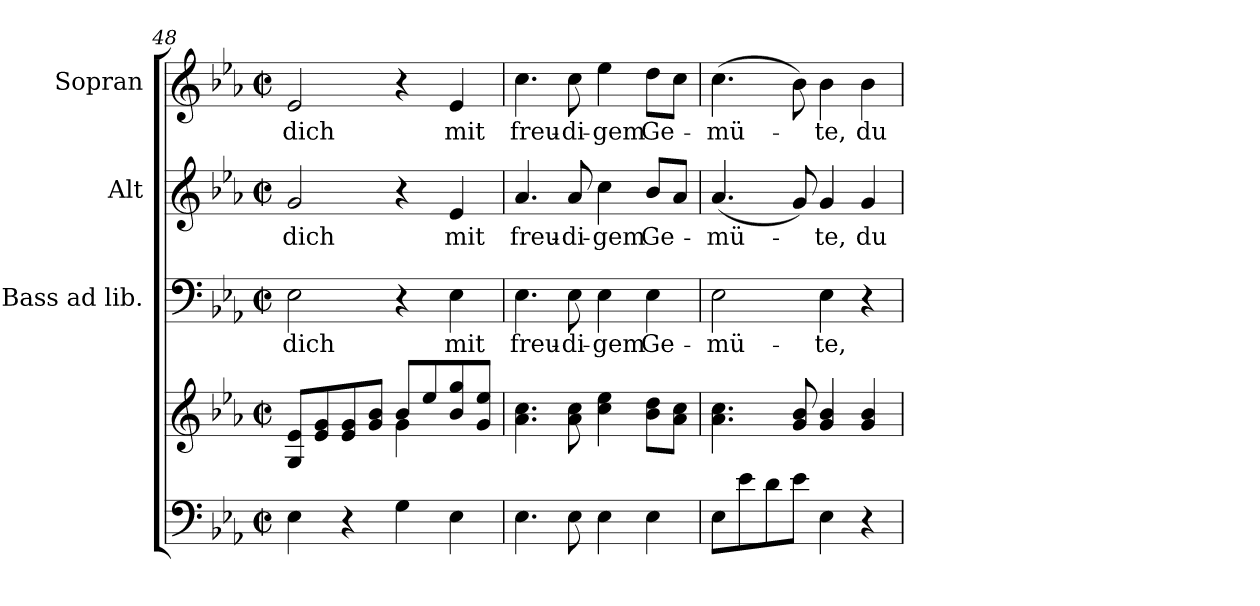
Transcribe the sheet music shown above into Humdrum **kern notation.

**kern	**kern	**kern	**text	**kern	**text	**kern	**text
*part4	*part4	*part3	*part3	*part2	*part2	*part1	*part1
*staff5	*staff4	*staff3	*staff3	*staff2	*staff2	*staff1	*staff1
*	*	*I"Bass ad lib.	*	*I"Alt	*	*I"Sopran	*
*	*	*I'B.	*	*I'A.	*	*I'S.	*
*clefF4	*clefG2	*clefF4	*	*clefG2	*	*clefG2	*
*k[b-e-a-]	*k[b-e-a-]	*k[b-e-a-]	*	*k[b-e-a-]	*	*k[b-e-a-]	*
*E-:	*E-:	*E-:	*	*E-:	*	*E-:	*
*M2/2	*M2/2	*M2/2	*	*M2/2	*	*M2/2	*
*met(c|)	*met(c|)	*met(c|)	*	*met(c|)	*	*met(c|)	*
=48	=48	=48	=48	=48	=48	=48	=48
*	*^	*	*	*	*	*	*
!	!	!	!	!LO:LY:b	!	!LO:LY:b	!	!LO:LY:b
4E-\	8G/ 8e-/L	2ryy	2E-\	dich	2g/	dich	2e-/	dich
.	8e-/ 8g/	.	.	.	.	.	.	.
4r	8e-/ 8g/	.	.	.	.	.	.	.
.	8g/ 8b-/J	.	.	.	.	.	.	.
4G\	8b-/L	4g\	4r	.	4r	.	4r	.
.	8ee-/	.	.	.	.	.	.	.
!	!	!	!	!LO:LY:b	!	!LO:LY:b	!	!LO:LY:b
4E-\	8b-/ 8gg/	4ryy	4E-\	mit	4e-/	mit	4e-/	mit
.	8g/ 8ee-/J	.	.	.	.	.	.	.
*	*v	*v	*	*	*	*	*	*
=49	=49	=49	=49	=49	=49	=49	=49
!	!	!	!LO:LY:b	!	!LO:LY:b	!	!LO:LY:b
4.E-\	4.a-\ 4.cc\	4.E-\	freu-	4.a-/	freu-	4.cc\	freu-
!	!	!	!LO:LY:b	!	!LO:LY:b	!	!LO:LY:b
8E-\	8a-\ 8cc\	8E-\	-di-	8a-/	-di-	8cc\	-di-
!	!	!	!LO:LY:b	!	!LO:LY:b	!	!LO:LY:b
4E-\	4cc\ 4ee-\	4E-\	-gem	4cc\	-gem	4ee-\	-gem
!	!	!	!LO:LY:b	!	!LO:LY:b	!	!LO:LY:b
4E-\	8b-\ 8dd\L	4E-\	Ge-	8b-/L	Ge-	8dd\L	Ge-
.	8a-\ 8cc\J	.	.	8a-/J	.	8cc\J	.
=50	=50	=50	=50	=50	=50	=50	=50
!	!	!	!LO:LY:b	!	!LO:LY:b	!	!LO:LY:b
8E-\L	4.a-\ 4.cc\	2E-\	-mü-	(<4.a-/	-mü-	(>4.cc\	-mü-
8e-\	.	.	.	.	.	.	.
8d\	.	.	.	.	.	.	.
8e-\J	8g/ 8b-/	.	.	8g/)	.	8b-\)	.
!	!	!	!LO:LY:b	!	!LO:LY:b	!	!LO:LY:b
4E-\	4g/ 4b-/	4E-\	-te,	4g/	-te,	4b-\	-te,
!	!	!	!	!	!LO:LY:b	!	!LO:LY:b
4r	4g/ 4b-/	4r	.	4g/	du	4b-\	du
=	=	=	=	=	=	=	=
*-	*-	*-	*-	*-	*-	*-	*-
